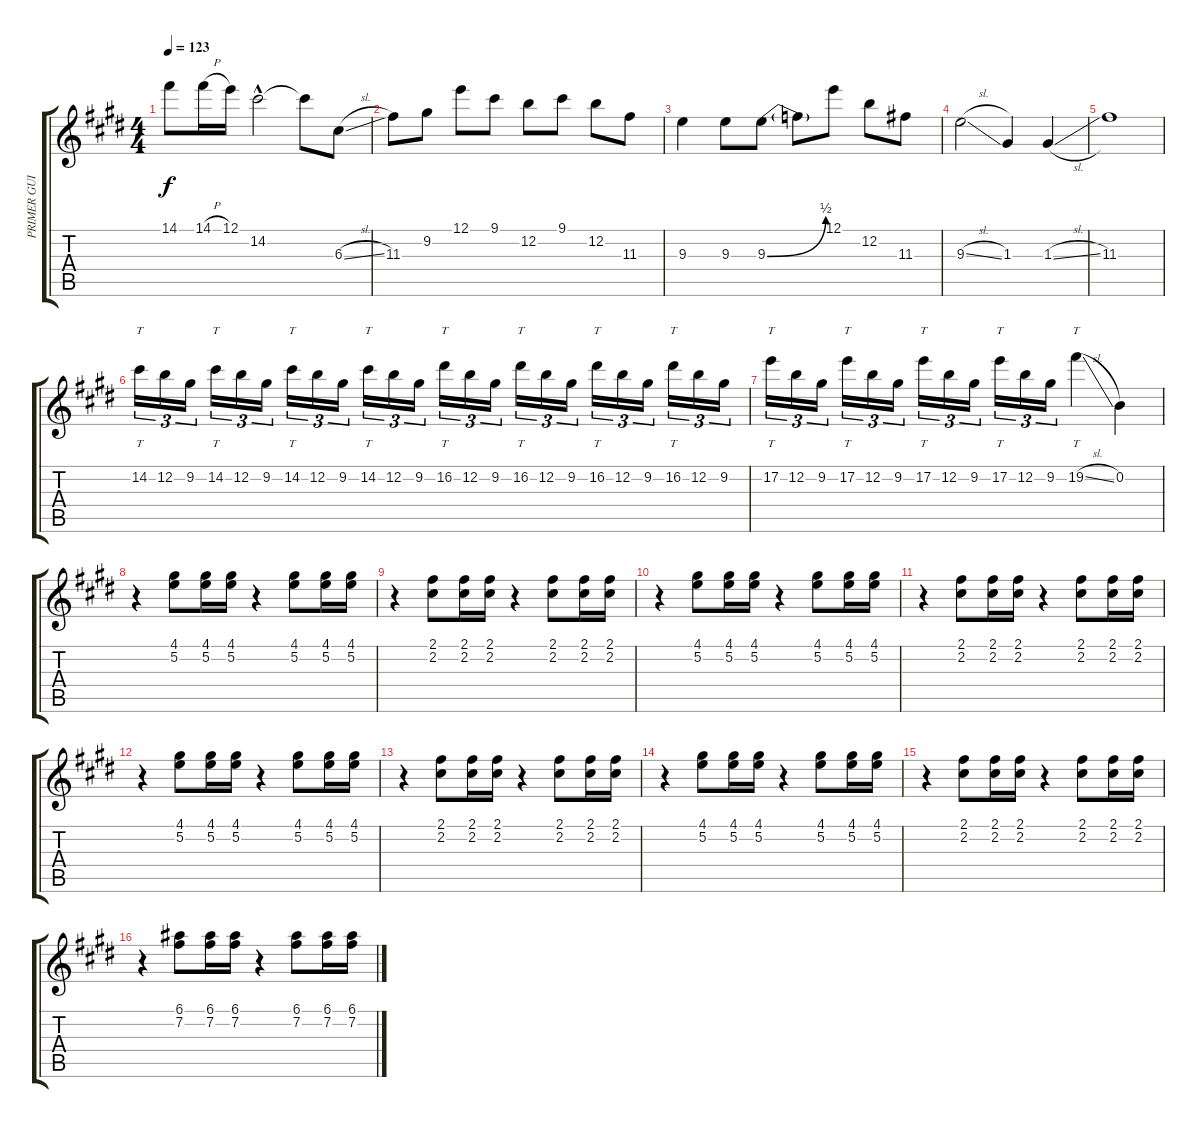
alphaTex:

\track ("PRIMER GUITARRA" "PRIMER GUI") {instrument overdrivenguitar}
\staff {score tabs}
\tuning (E4 B3 G3 D3 A2 E2) {hide}
\ts (4 4)
\tempo 123
\clef g2
\ks c#minor
14.1{t}.8{dy f} 14.1{h}.16 12.1.16 14.2{hac}.2 14.2{t}.8 6.3{sl}.8 |
11.3.8 9.2.8 12.1.8 9.1.8 12.2.8 9.1.8 12.2.8 11.3.8 |
9.3.4 9.3.8 9.3{be (bend 0 0 60 2)}.8 9.3{t}.8 12.1.8 12.2.8 11.3.8 |
9.3{sl}.2 1.3.4 1.3{sl}.4 |
11.3.1 |
14.2.16{tt tu (3 2)} 12.2.16{tu (3 2)} 9.2.16{tu (3 2)} 14.2.16{tt tu (3 2)} 12.2.16{tu (3 2)} 9.2.16{tu (3 2)} 14.2.16{tt tu (3 2)} 12.2.16{tu (3 2)} 9.2.16{tu (3 2)} 14.2.16{tt tu (3 2)} 12.2.16{tu (3 2)} 9.2.16{tu (3 2)} 16.2.16{tt tu (3 2)} 12.2.16{tu (3 2)} 9.2.16{tu (3 2)} 16.2.16{tt tu (3 2)} 12.2.16{tu (3 2)} 9.2.16{tu (3 2)} 16.2.16{tt tu (3 2)} 12.2.16{tu (3 2)} 9.2.16{tu (3 2)} 16.2.16{tt tu (3 2)} 12.2.16{tu (3 2)} 9.2.16{tu (3 2)} |
17.2.16{tt tu (3 2)} 12.2.16{tu (3 2)} 9.2.16{tu (3 2)} 17.2.16{tt tu (3 2)} 12.2.16{tu (3 2)} 9.2.16{tu (3 2)} 17.2.16{tt tu (3 2)} 12.2.16{tu (3 2)} 9.2.16{tu (3 2)} 17.2.16{tt tu (3 2)} 12.2.16{tu (3 2)} 9.2.16{tu (3 2)} 19.2{sl}.4{tt} 0.2.4 |
r.4{instrument electricguitarclean} (4.1 5.2).8 (4.1 5.2).16 (4.1 5.2).16 r.4 (4.1 5.2).8 (4.1 5.2).16 (4.1 5.2).16 |
r.4 (2.1 2.2).8 (2.1 2.2).16 (2.1 2.2).16 r.4 (2.1 2.2).8 (2.1 2.2).16 (2.1 2.2).16 |
r.4{instrument electricguitarclean} (4.1 5.2).8 (4.1 5.2).16 (4.1 5.2).16 r.4 (4.1 5.2).8 (4.1 5.2).16 (4.1 5.2).16 |
r.4 (2.1 2.2).8 (2.1 2.2).16 (2.1 2.2).16 r.4 (2.1 2.2).8 (2.1 2.2).16 (2.1 2.2).16 |
r.4{instrument electricguitarclean} (4.1 5.2).8 (4.1 5.2).16 (4.1 5.2).16 r.4 (4.1 5.2).8 (4.1 5.2).16 (4.1 5.2).16 |
r.4 (2.1 2.2).8 (2.1 2.2).16 (2.1 2.2).16 r.4 (2.1 2.2).8 (2.1 2.2).16 (2.1 2.2).16 |
r.4{instrument electricguitarclean} (4.1 5.2).8 (4.1 5.2).16 (4.1 5.2).16 r.4 (4.1 5.2).8 (4.1 5.2).16 (4.1 5.2).16 |
r.4 (2.1 2.2).8 (2.1 2.2).16 (2.1 2.2).16 r.4 (2.1 2.2).8 (2.1 2.2).16 (2.1 2.2).16 |
r.4 (6.1 7.2).8 (6.1 7.2).16 (6.1 7.2).16 r.4 (6.1 7.2).8 (6.1 7.2).16 (6.1 7.2).16
